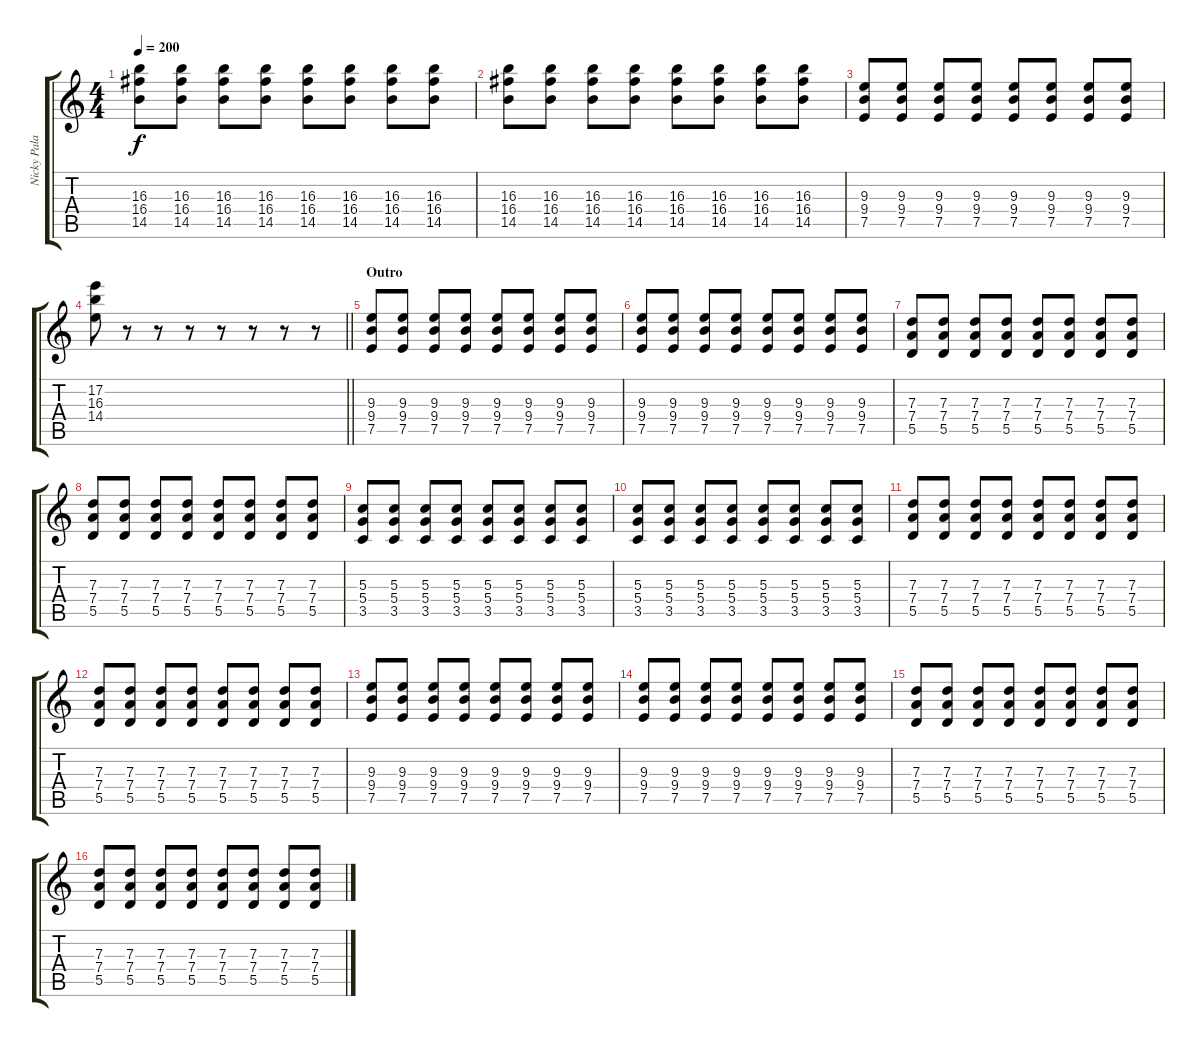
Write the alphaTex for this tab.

\track ("Nicky Palado (Lead Guitar)" "Nicky Pala") {instrument overdrivenguitar}
\staff {score tabs}
\tuning (E4 B3 G3 D3 A2 E2) {hide}
\ts (4 4)
\tempo 200
\clef g2
\ks c
(16.3 16.4 14.5).8{dy f} (16.3 16.4 14.5).8 (16.3 16.4 14.5).8 (16.3 16.4 14.5).8 (16.3 16.4 14.5).8 (16.3 16.4 14.5).8 (16.3 16.4 14.5).8 (16.3 16.4 14.5).8 |
(16.3 16.4 14.5).8 (16.3 16.4 14.5).8 (16.3 16.4 14.5).8 (16.3 16.4 14.5).8 (16.3 16.4 14.5).8 (16.3 16.4 14.5).8 (16.3 16.4 14.5).8 (16.3 16.4 14.5).8 |
(9.3 9.4 7.5).8 (9.3 9.4 7.5).8 (9.3 9.4 7.5).8 (9.3 9.4 7.5).8 (9.3 9.4 7.5).8 (9.3 9.4 7.5).8 (9.3 9.4 7.5).8 (9.3 9.4 7.5).8 |
\barLineRight lightlight
(17.2 16.3 14.4).8 r.8 r.8 r.8 r.8 r.8 r.8 r.8 |
\section ("" "Outro")
(9.3 9.4 7.5).8 (9.3 9.4 7.5).8 (9.3 9.4 7.5).8 (9.3 9.4 7.5).8 (9.3 9.4 7.5).8 (9.3 9.4 7.5).8 (9.3 9.4 7.5).8 (9.3 9.4 7.5).8 |
(9.3 9.4 7.5).8 (9.3 9.4 7.5).8 (9.3 9.4 7.5).8 (9.3 9.4 7.5).8 (9.3 9.4 7.5).8 (9.3 9.4 7.5).8 (9.3 9.4 7.5).8 (9.3 9.4 7.5).8 |
(7.3 7.4 5.5).8 (7.3 7.4 5.5).8 (7.3 7.4 5.5).8 (7.3 7.4 5.5).8 (7.3 7.4 5.5).8 (7.3 7.4 5.5).8 (7.3 7.4 5.5).8 (7.3 7.4 5.5).8 |
(7.3 7.4 5.5).8 (7.3 7.4 5.5).8 (7.3 7.4 5.5).8 (7.3 7.4 5.5).8 (7.3 7.4 5.5).8 (7.3 7.4 5.5).8 (7.3 7.4 5.5).8 (7.3 7.4 5.5).8 |
(5.3 5.4 3.5).8 (5.3 5.4 3.5).8 (5.3 5.4 3.5).8 (5.3 5.4 3.5).8 (5.3 5.4 3.5).8 (5.3 5.4 3.5).8 (5.3 5.4 3.5).8 (5.3 5.4 3.5).8 |
(5.3 5.4 3.5).8 (5.3 5.4 3.5).8 (5.3 5.4 3.5).8 (5.3 5.4 3.5).8 (5.3 5.4 3.5).8 (5.3 5.4 3.5).8 (5.3 5.4 3.5).8 (5.3 5.4 3.5).8 |
(7.3 7.4 5.5).8 (7.3 7.4 5.5).8 (7.3 7.4 5.5).8 (7.3 7.4 5.5).8 (7.3 7.4 5.5).8 (7.3 7.4 5.5).8 (7.3 7.4 5.5).8 (7.3 7.4 5.5).8 |
(7.3 7.4 5.5).8 (7.3 7.4 5.5).8 (7.3 7.4 5.5).8 (7.3 7.4 5.5).8 (7.3 7.4 5.5).8 (7.3 7.4 5.5).8 (7.3 7.4 5.5).8 (7.3 7.4 5.5).8 |
(9.3 9.4 7.5).8 (9.3 9.4 7.5).8 (9.3 9.4 7.5).8 (9.3 9.4 7.5).8 (9.3 9.4 7.5).8 (9.3 9.4 7.5).8 (9.3 9.4 7.5).8 (9.3 9.4 7.5).8 |
(9.3 9.4 7.5).8 (9.3 9.4 7.5).8 (9.3 9.4 7.5).8 (9.3 9.4 7.5).8 (9.3 9.4 7.5).8 (9.3 9.4 7.5).8 (9.3 9.4 7.5).8 (9.3 9.4 7.5).8 |
(7.3 7.4 5.5).8 (7.3 7.4 5.5).8 (7.3 7.4 5.5).8 (7.3 7.4 5.5).8 (7.3 7.4 5.5).8 (7.3 7.4 5.5).8 (7.3 7.4 5.5).8 (7.3 7.4 5.5).8 |
(7.3 7.4 5.5).8 (7.3 7.4 5.5).8 (7.3 7.4 5.5).8 (7.3 7.4 5.5).8 (7.3 7.4 5.5).8 (7.3 7.4 5.5).8 (7.3 7.4 5.5).8 (7.3 7.4 5.5).8
